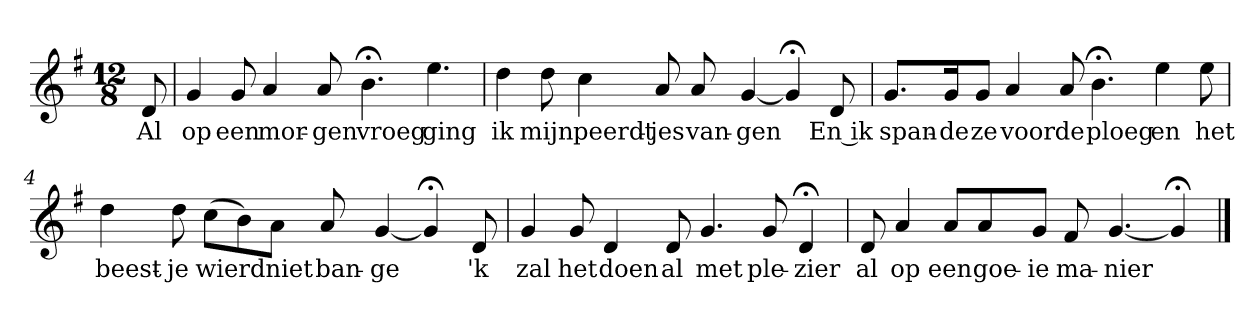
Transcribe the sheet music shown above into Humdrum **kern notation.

**kern	**text
*part1	*part1
*staff1	*staff1
*k[f#]	*
*G:	*
*M12/8	*
*MM120	*
=	=
8d	Al
=1	=1
4g	op
8g	een
4a	mor-
8a	-gen
4.b;<	vroeg
4.ee	ging
=2	=2
4dd	ik
8dd	mijn
4cc	peerdt-
8a	-jes
8a	van-
[4g	-gen
4g;<]	.
8d	En ik
=3	=3
8.gL	span-
16gK	-de
8gJ	ze
4a	voor
8a	de
4.b;<	ploeg
4ee	en
8ee	het
=4	=4
4dd	beest-
8dd	-je
(8ccL	wierd
8b)	.
8aJ	niet
8a	ban-
[4g	-ge
4g;<]	.
8d	'k
=5	=5
4g	zal
8g	het
4d	doen
8d	al
4.g	met
8g	ple-
4d;<	-zier
=6	=6
8d	al
4a	op
8aL	een
8a	goe-
8gJ	-ie
8f#	ma-
[4.g	-nier
4g;<]	.
==	==
*-	*-
